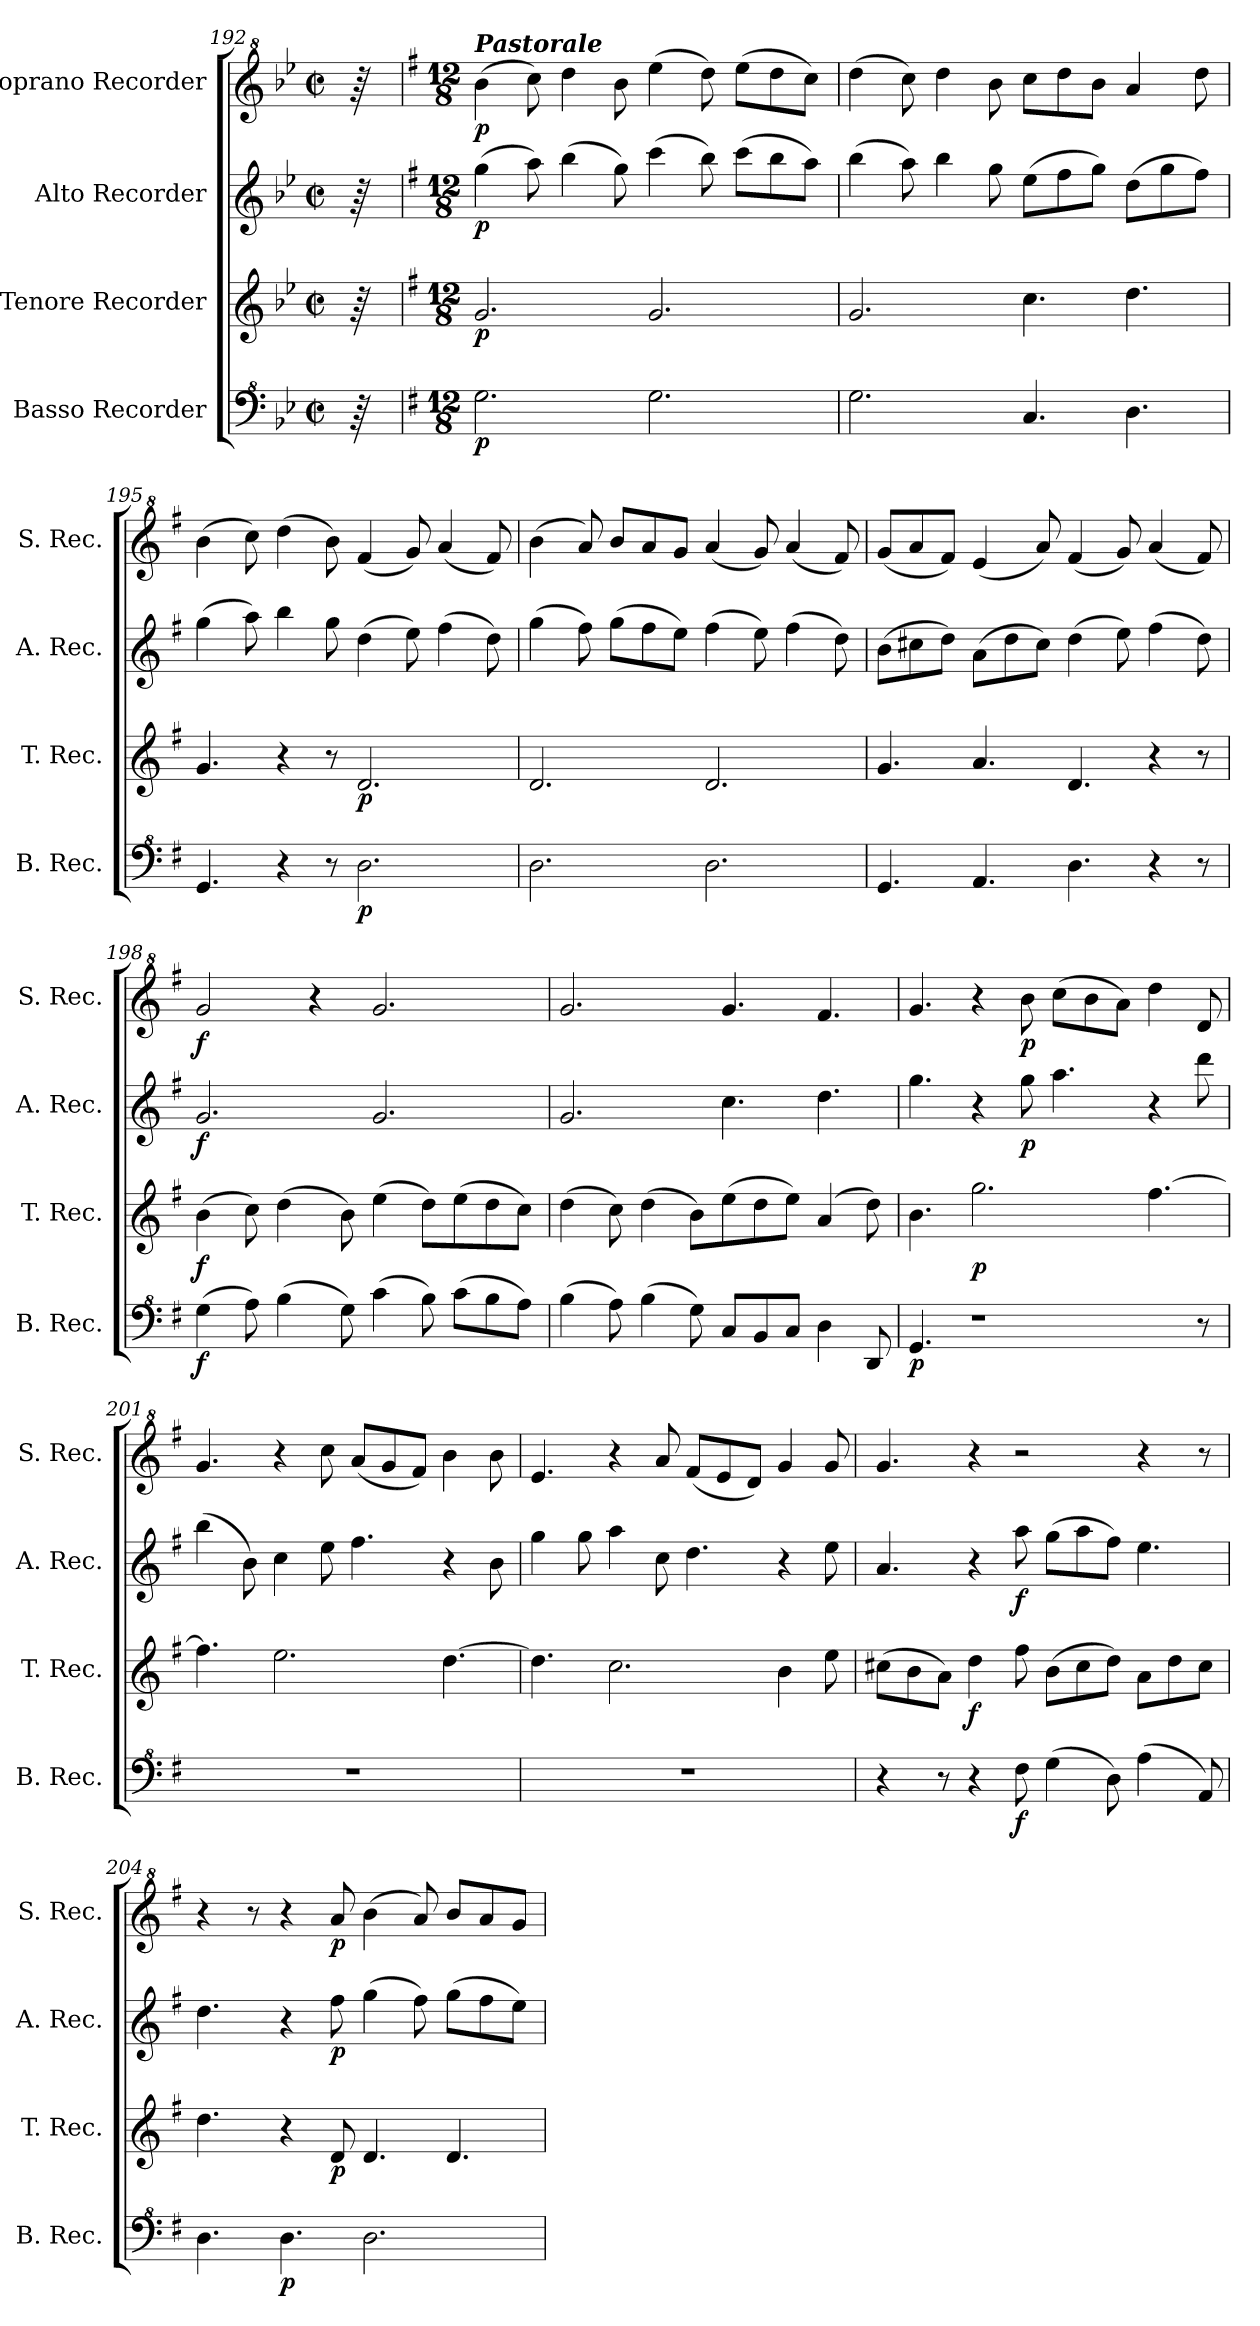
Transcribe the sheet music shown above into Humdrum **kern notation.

**kern	**dynam	**kern	**dynam	**kern	**dynam	**kern	**dynam
*part4	*part4	*part3	*part3	*part2	*part2	*part1	*part1
*staff4	*staff4	*staff3	*staff3	*staff2	*staff2	*staff1	*staff1
*I"Basso Recorder	*	*I"Tenore Recorder	*	*I"Alto Recorder	*	*I"Soprano Recorder	*
*I'B. Rec.	*	*I'T. Rec.	*	*I'A. Rec.	*	*I'S. Rec.	*
*clefF^4	*	*clefG2	*	*clefG2	*	*clefG^2	*
*k[b-e-]	*	*k[b-e-]	*	*k[b-e-]	*	*k[b-e-]	*
*M2/2	*	*M2/2	*	*M2/2	*	*M2/2	*
*met(c|)	*	*met(c|)	*	*met(c|)	*	*met(c|)	*
=192X4	=192X4	=192X4	=192X4	=192X4	=192X4	=192X4	=192X4
64r	.	64r	.	64r	.	64r	.
!!LO:LB:g=z
=193	=193	=193	=193	=193	=193	=193	=193
*k[f#]	*	*k[f#]	*	*k[f#]	*	*k[f#]	*
*M12/8	*	*M12/8	*	*M12/8	*	*M12/8	*
*	*	*	*	*	*	*MM180	*
!	!	!	!	!	!	!LO:TX:a:Bi:t=Pastorale	!
!	!LO:DY:b	!	!LO:DY:b	!	!LO:DY:b	!	!LO:DY:b
2.g\	p	2.g/	p	(4gg\	p	(4bb\	p
.	.	.	.	8aa\)	.	8ccc\)	.
.	.	.	.	(4bb\	.	4ddd\	.
.	.	.	.	8gg\)	.	8bb\	.
2.g\	.	2.g/	.	(4ccc\	.	(4eee\	.
.	.	.	.	8bb\)	.	8ddd\)	.
.	.	.	.	(8ccc\L	.	(8eee\L	.
.	.	.	.	8bb\	.	8ddd\	.
.	.	.	.	8aa\J)	.	8ccc\J)	.
=194	=194	=194	=194	=194	=194	=194	=194
2.g\	.	2.g/	.	(4bb\	.	(4ddd\	.
.	.	.	.	8aa\)	.	8ccc\)	.
.	.	.	.	4bb\	.	4ddd\	.
.	.	.	.	8gg\	.	8bb\	.
4.c/	.	4.cc\	.	(8ee\L	.	8ccc\L	.
.	.	.	.	8ff#\	.	8ddd\	.
.	.	.	.	8gg\J)	.	8bb\J	.
4.d\	.	4.dd\	.	(8dd\L	.	4aa/	.
.	.	.	.	8gg\	.	.	.
.	.	.	.	8ff#\J)	.	8ddd\	.
=195	=195	=195	=195	=195	=195	=195	=195
4.G/	.	4.g/	.	(4gg\	.	(4bb\	.
.	.	.	.	8aa\)	.	8ccc\)	.
4r	.	4r	.	4bb\	.	(4ddd\	.
8r	.	8r	.	8gg\	.	8bb\)	.
!	!LO:DY:b	!	!LO:DY:b	!	!	!	!
2.d\	p	2.d/	p	(4dd\	.	(4ff#/	.
.	.	.	.	8ee\)	.	8gg/)	.
.	.	.	.	(4ff#\	.	(4aa/	.
.	.	.	.	8dd\)	.	8ff#/)	.
=196	=196	=196	=196	=196	=196	=196	=196
2.d\	.	2.d/	.	(4gg\	.	(4bb\	.
.	.	.	.	8ff#\)	.	8aa/)	.
.	.	.	.	(8gg\L	.	8bb/L	.
.	.	.	.	8ff#\	.	8aa/	.
.	.	.	.	8ee\J)	.	8gg/J	.
2.d\	.	2.d/	.	(4ff#\	.	(4aa/	.
.	.	.	.	8ee\)	.	8gg/)	.
.	.	.	.	(4ff#\	.	(4aa/	.
.	.	.	.	8dd\)	.	8ff#/)	.
=197	=197	=197	=197	=197	=197	=197	=197
4.G/	.	4.g/	.	(8b\L	.	(8gg/L	.
.	.	.	.	8cc#X\	.	8aa/	.
.	.	.	.	8dd\J)	.	8ff#/J)	.
4.A/	.	4.a/	.	(8a\L	.	(4ee/	.
.	.	.	.	8dd\	.	.	.
.	.	.	.	8cc#\J)	.	8aa/)	.
4.d\	.	4.d/	.	(4dd\	.	(4ff#/	.
.	.	.	.	8ee\)	.	8gg/)	.
4r	.	4r	.	(4ff#\	.	(4aa/	.
8r	.	8r	.	8dd\)	.	8ff#/)	.
=198	=198	=198	=198	=198	=198	=198	=198
!	!LO:DY:b	!	!LO:DY:b	!	!LO:DY:b	!	!LO:DY:b
(4g\	f	(4b\	f	2.g/	f	2gg/	f
8a\)	.	8cc\)	.	.	.	.	.
(4b\	.	(4dd\	.	.	.	.	.
.	.	.	.	.	.	4r	.
8g\)	.	8b\)	.	.	.	.	.
(4cc\	.	(4ee\	.	2.g/	.	2.gg/	.
8b\)	.	8dd\L)	.	.	.	.	.
(8cc\L	.	(8ee\	.	.	.	.	.
8b\	.	8dd\	.	.	.	.	.
8a\J)	.	8cc\J)	.	.	.	.	.
=199	=199	=199	=199	=199	=199	=199	=199
(4b\	.	(4dd\	.	2.g/	.	2.gg/	.
8a\)	.	8cc\)	.	.	.	.	.
(4b\	.	(4dd\	.	.	.	.	.
8g\)	.	8b\L)	.	.	.	.	.
8c/L	.	(8ee\	.	4.cc\	.	4.gg/	.
8B/	.	8dd\	.	.	.	.	.
8c/J	.	8ee\J)	.	.	.	.	.
4d\	.	(4a/	.	4.dd\	.	4.ff#/	.
8D/	.	8dd\)	.	.	.	.	.
!!LO:LB:g=z
=200	=200	=200	=200	=200	=200	=200	=200
!	!LO:DY:b	!	!	!	!	!	!
4.G/	p	4.b\	.	4.gg\	.	4.gg/	.
!	!	!	!LO:DY:b	!	!	!	!
1r	.	2.gg\	p	4r	.	4r	.
!	!	!	!	!	!LO:DY:b	!	!LO:DY:b
.	.	.	.	8gg\	p	8bb\	p
.	.	.	.	4.aa\	.	(8ccc\L	.
.	.	.	.	.	.	8bb\	.
.	.	.	.	.	.	8aa\J)	.
.	.	[4.ff#\	.	4r	.	4ddd\	.
8r	.	.	.	8ddd\	.	8dd/	.
=201	=201	=201	=201	=201	=201	=201	=201
1.r	.	4.ff#\]	.	(4bb\	.	4.gg/	.
.	.	.	.	8b\)	.	.	.
.	.	2.ee\	.	4cc\	.	4r	.
.	.	.	.	8ee\	.	8ccc\	.
.	.	.	.	4.ff#\	.	(8aa/L	.
.	.	.	.	.	.	8gg/	.
.	.	.	.	.	.	8ff#/J)	.
.	.	[4.dd\	.	4r	.	4bb\	.
.	.	.	.	8b\	.	8bb\	.
=202	=202	=202	=202	=202	=202	=202	=202
1.r	.	4.dd\]	.	4gg\	.	4.ee/	.
.	.	.	.	8gg\	.	.	.
.	.	2.cc\	.	4aa\	.	4r	.
.	.	.	.	8cc\	.	8aa/	.
.	.	.	.	4.dd\	.	(8ff#/L	.
.	.	.	.	.	.	8ee/	.
.	.	.	.	.	.	8dd/J)	.
.	.	4b\	.	4r	.	4gg/	.
.	.	8ee\	.	8ee\	.	8gg/	.
=203	=203	=203	=203	=203	=203	=203	=203
4r	.	(8cc#X\L	.	4.a/	.	4.gg/	.
.	.	8b\	.	.	.	.	.
8r	.	8a\J)	.	.	.	.	.
!	!	!	!LO:DY:b	!	!	!	!
4r	.	4dd\	f	4r	.	4r	.
!	!LO:DY:b	!	!	!	!LO:DY:b	!	!
8f#\	f	8ff#\	.	8aa\	f	2r	.
(4g\	.	(8b\L	.	(8gg\L	.	.	.
.	.	8cc#\	.	8aa\	.	.	.
8d\)	.	8dd\J)	.	8ff#\J)	.	.	.
(4a\	.	8a\L	.	4.ee\	.	4r	.
.	.	8dd\	.	.	.	.	.
8A/)	.	8cc#\J	.	.	.	8r	.
=204	=204	=204	=204	=204	=204	=204	=204
4.d\	.	4.dd\	.	4.dd\	.	4r	.
.	.	.	.	.	.	8r	.
!	!LO:DY:b	!	!	!	!	!	!
4.d\	p	4r	.	4r	.	4r	.
!	!	!	!LO:DY:b	!	!LO:DY:b	!	!LO:DY:b
.	.	8d/	p	8ff#\	p	8aa/	p
2.d\	.	4.d/	.	(4gg\	.	(4bb\	.
.	.	.	.	8ff#\)	.	8aa/)	.
.	.	4.d/	.	(8gg\L	.	8bb/L	.
.	.	.	.	8ff#\	.	8aa/	.
.	.	.	.	8ee\J)	.	8gg/J	.
=	=	=	=	=	=	=	=
*-	*-	*-	*-	*-	*-	*-	*-
